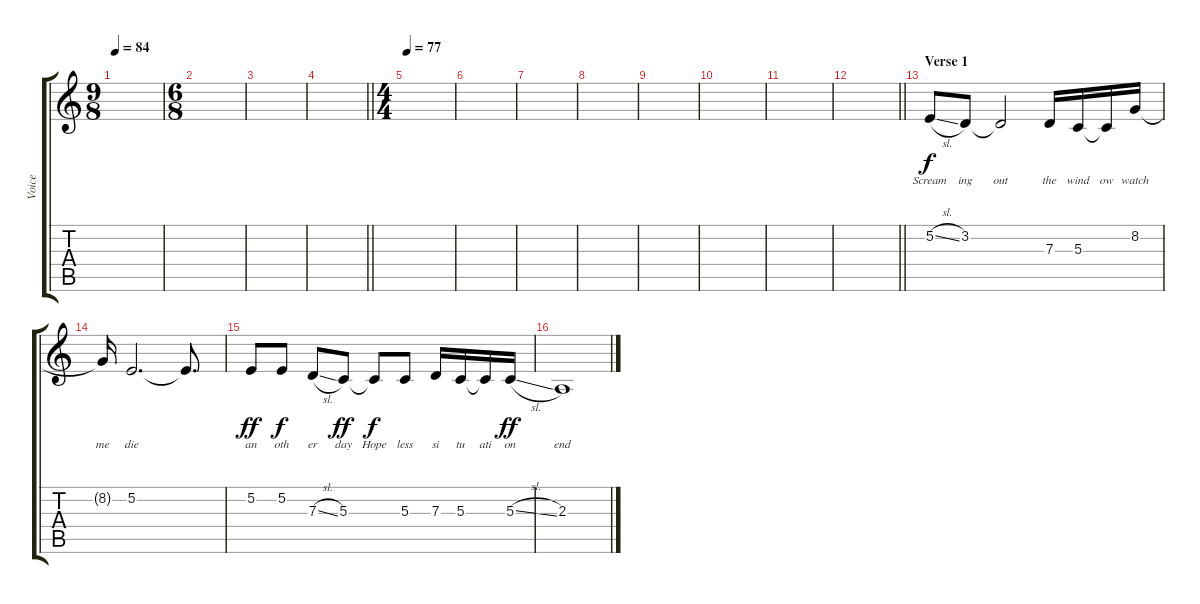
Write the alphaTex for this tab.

\track ("Voice" "Voice") {instrument tangoaccordion}
\staff {score tabs}
\tuning (E4 B3 G3 D3 A2 E2) {hide}
\ts (9 8)
\tempo 84
\clef g2
\ks c
|
\ts (6 8)
|
|
\barLineRight lightlight
|
\ts (4 4)
\tempo 77
|
|
|
|
|
|
|
\barLineRight lightlight
|
\section ("" "Verse 1")
5.2{sl}.8{lyrics (0 "Scream") lyrics (1 "") lyrics (2 "") lyrics (3 "") lyrics (4 "")} 3.2.8{lyrics (0 "ing") lyrics (1 "") lyrics (2 "") lyrics (3 "") lyrics (4 "")} 3.2{t}.2{lyrics (0 "out") lyrics (1 "") lyrics (2 "") lyrics (3 "") lyrics (4 "")} 7.3.16{lyrics (0 "the") lyrics (1 "") lyrics (2 "") lyrics (3 "") lyrics (4 "")} 5.3.16{lyrics (0 "wind") lyrics (1 "") lyrics (2 "") lyrics (3 "") lyrics (4 "")} 5.3{t}.16{lyrics (0 "ow") lyrics (1 "") lyrics (2 "") lyrics (3 "") lyrics (4 "")} 8.2.16{lyrics (0 "watch") lyrics (1 "") lyrics (2 "") lyrics (3 "") lyrics (4 "")} |
8.2{t}.16{lyrics (0 "me") lyrics (1 "") lyrics (2 "") lyrics (3 "") lyrics (4 "")} 5.2.2{d lyrics (0 "die") lyrics (1 "") lyrics (2 "") lyrics (3 "") lyrics (4 "")} 5.2{t}.8{d lyrics (0 "") lyrics (1 "") lyrics (2 "") lyrics (3 "") lyrics (4 "")} |
5.2.8{lyrics (0 "an") lyrics (1 "") lyrics (2 "") lyrics (3 "") lyrics (4 "") dy ff} 5.2.8{lyrics (0 "oth") lyrics (1 "") lyrics (2 "") lyrics (3 "") lyrics (4 "") dy f} 7.3{sl}.8{lyrics (0 "er") lyrics (1 "") lyrics (2 "") lyrics (3 "") lyrics (4 "")} 5.3.8{lyrics (0 "day") lyrics (1 "") lyrics (2 "") lyrics (3 "") lyrics (4 "") dy ff} 5.3{t}.8{lyrics (0 "Hope") lyrics (1 "") lyrics (2 "") lyrics (3 "") lyrics (4 "") dy f} 5.3.8{lyrics (0 "less") lyrics (1 "") lyrics (2 "") lyrics (3 "") lyrics (4 "")} 7.3.16{lyrics (0 "si") lyrics (1 "") lyrics (2 "") lyrics (3 "") lyrics (4 "")} 5.3.16{lyrics (0 "tu") lyrics (1 "") lyrics (2 "") lyrics (3 "") lyrics (4 "")} 5.3{t}.16{lyrics (0 "ati") lyrics (1 "") lyrics (2 "") lyrics (3 "") lyrics (4 "")} 5.3{sl}.16{lyrics (0 "on") lyrics (1 "") lyrics (2 "") lyrics (3 "") lyrics (4 "") dy ff} |
2.3.1{lyrics (0 "end") lyrics (1 "") lyrics (2 "") lyrics (3 "") lyrics (4 "")}
